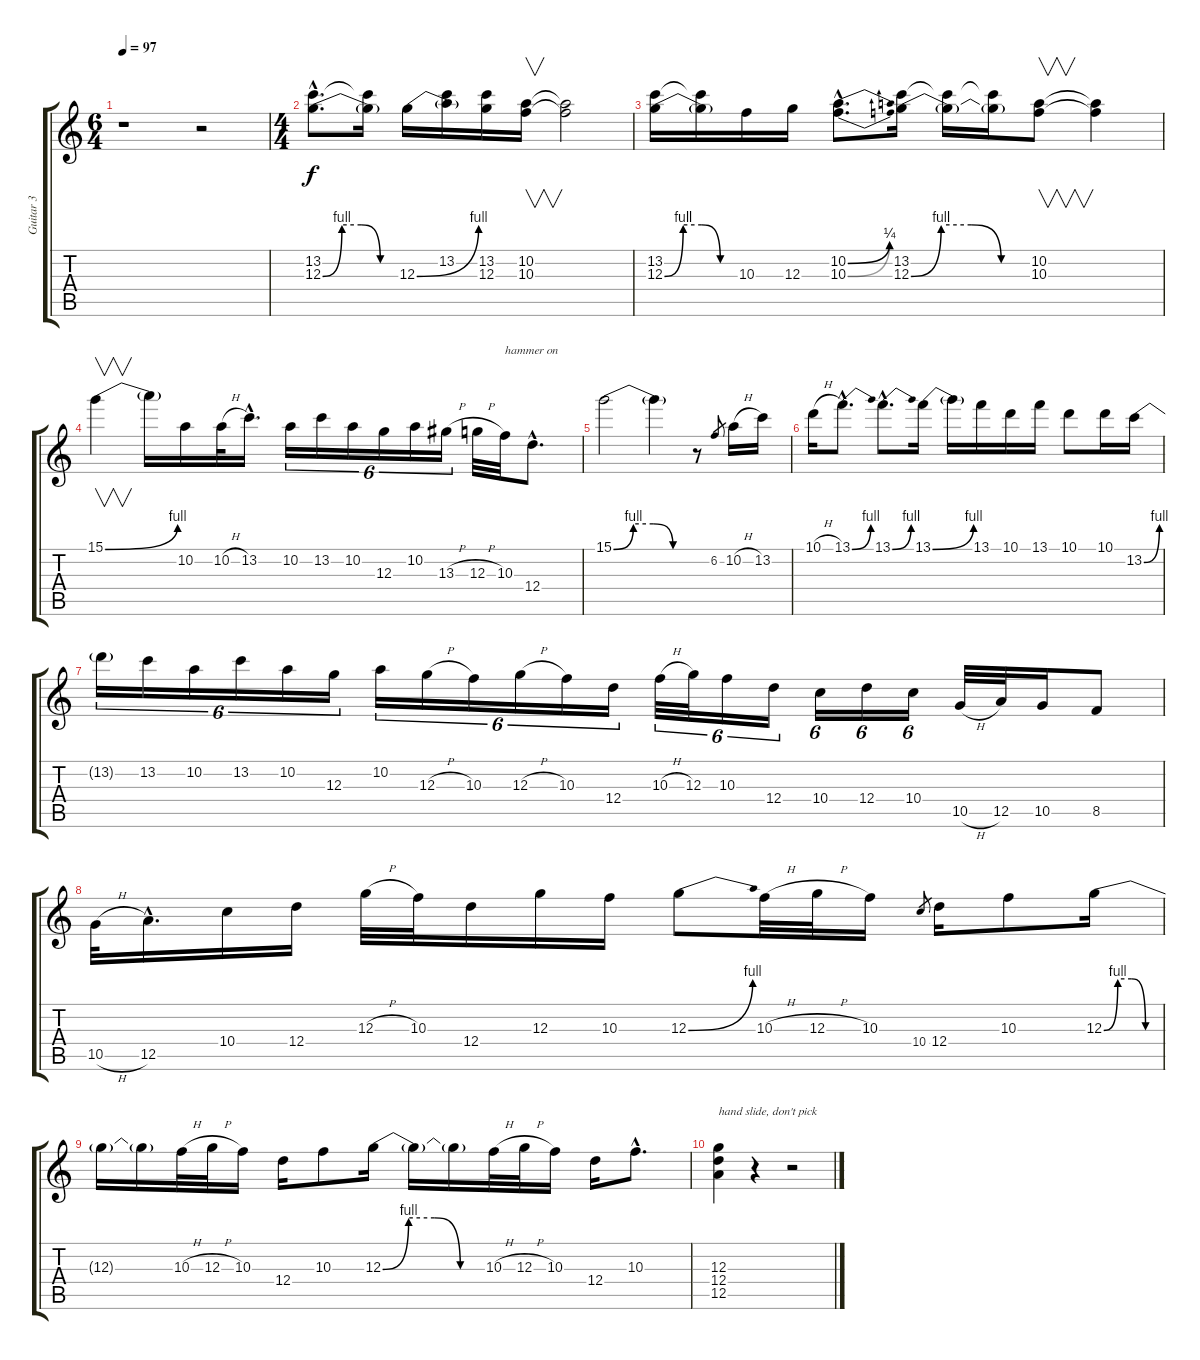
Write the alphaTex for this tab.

\track ("Guitar 3" "Guitar 3") {instrument overdrivenguitar}
\staff {score tabs}
\tuning (E4 B3 G3 D3 A2 D2) {hide}
\ts (6 4)
\tempo 97
\clef g2
\ks c
r.1{dy f} r.2 |
\ts (4 4)
(13.2{hac} 12.3{be (custom 0 0 15 4 30 4 45 0 60 0) hac}).8{d} (13.2{t} 12.3{t}).16 12.3{be (bend 0 0 60 4)}.16 (13.2 12.3{t}).16 (13.2 12.3).16 (10.2 10.3).16{v} (10.2{t} 10.3{t}).2 |
(13.2 12.3{be (custom 0 0 15 4 30 4 45 0 60 0)}).16 (13.2{t} 12.3{t}).16 10.3.16 12.3.16 (10.2{be (bend 0 0 60 1) hac} 10.3{be (bend 0 0 60 1) hac}).8{d} (13.2 12.3{be (custom 0 0 15 4 30 4 45 0 60 0)}).16 (13.2{t} 12.3{t}).16 (13.2{t} 12.3{t}).16 (10.2 10.3).8{v} (10.2{t} 10.3{t}).4 |
15.1{be (bend 0 0 60 4)}.4{v} 15.1{t}.16 10.2.16 10.2{h}.32 13.2{hac}.16{d} 10.2.16{tu (6 4)} 13.2.16{tu (6 4)} 10.2.16{tu (6 4)} 12.3.16{tu (6 4)} 10.2.16{tu (6 4)} 13.3{h}.16{tu (6 4)} 12.3{h}.32 10.3.32{txt "hammer on"} 12.4{hac}.8{d} |
15.1{be (custom 0 0 15 4 30 4 45 0 60 0)}.2 15.1{t}.4 r.8 6.2.8{gr} 10.2{h}.16 13.2.16 |
10.1{h}.16 13.1{be (bend 0 0 60 4) hac}.8{d} 13.1{be (bend 0 0 60 4) hac}.8{d} 13.1{be (bend 0 0 60 4)}.16 13.1{t}.16 13.1.16 10.1.16 13.1.16 10.1.8 10.1.16 13.2{be (bend 0 0 60 4)}.16 |
13.2{t}.16{tu (6 4)} 13.2.16{tu (6 4)} 10.2.16{tu (6 4)} 13.2.16{tu (6 4)} 10.2.16{tu (6 4)} 12.3.16{tu (6 4)} 10.2.16{tu (6 4)} 12.3{h}.16{tu (6 4)} 10.3.16{tu (6 4)} 12.3{h}.16{tu (6 4)} 10.3.16{tu (6 4)} 12.4.16{tu (6 4)} 10.3{h}.32{tu (6 4)} 12.3.32{tu (6 4)} 10.3.16{tu (6 4)} 12.4.16{tu (6 4)} 10.4.16{tu (6 4)} 12.4.16{tu (6 4)} 10.4.16{tu (6 4)} 10.5{h}.32 12.5.32 10.5.16 8.5.8 |
10.5{h}.32 12.5{hac}.16{d} 10.4.16 12.4.16 12.3{h}.32 10.3.32 12.4.16 12.3.16 10.3.16 12.3{be (bend 0 0 60 4)}.8 10.3{h}.32 12.3{h}.32 10.3.16 10.4.8{gr} 12.4.16 10.3.8 12.3{be (custom 0 0 15 4 30 4 45 0 60 0)}.16 |
12.3{t}.16 12.3{t}.16 10.3{h}.32 12.3{h}.32 10.3.16 12.4.16 10.3.8 12.3{be (custom 0 0 15 4 30 4 45 0 60 0)}.16 12.3{t}.16 12.3{t}.16 10.3{h}.32 12.3{h}.32 10.3.16 12.4.16 10.3{hac}.8{d} |
(12.3 12.4 12.5).4{txt "hand slide, don't pick" instrument guitarfretnoise} r.4 r.2
